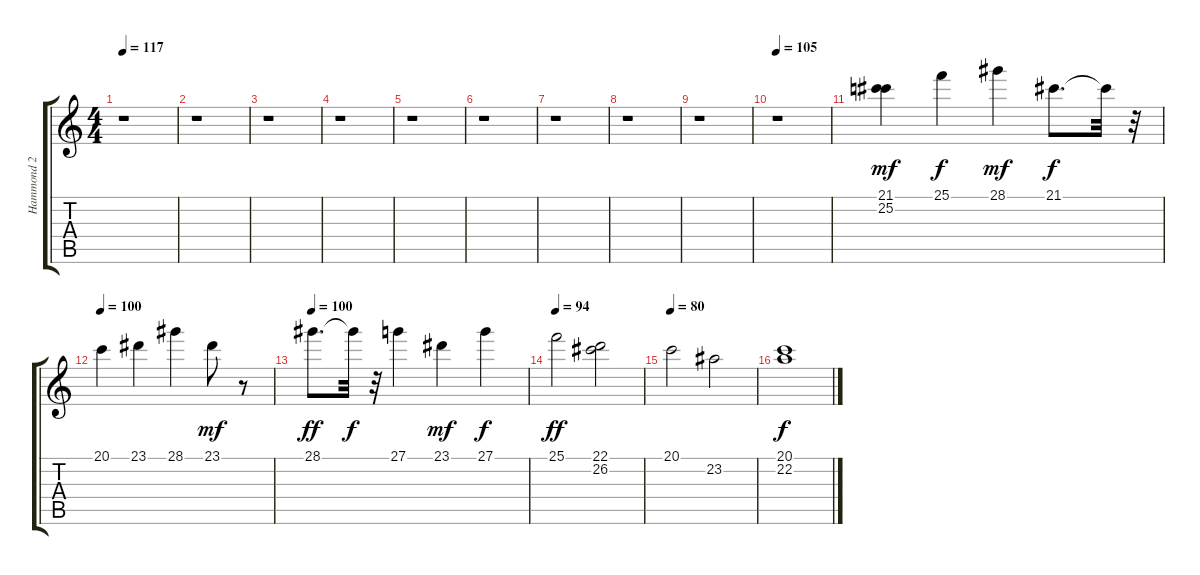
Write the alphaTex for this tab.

\track ("Hammond 2" "Hammond 2") {instrument percussiveorgan}
\staff {score tabs}
\tuning (E4 B3 G3 D3 A2 E2) {hide}
\ts (4 4)
\tempo 117
\clef g2
\ks c
r.1{dy pp} |
r.1 |
r.1 |
r.1 |
r.1 |
r.1 |
r.1 |
r.1 |
r.1 |
\tempo 105
r.1 |
(21.1 25.2).4{dy mf} 25.1.4{dy f} 28.1.4{dy mf} 21.1.8{d dy f} 21.1{t}.32 r.32 |
\tempo 100
20.1.4 23.1.4 28.1.4 23.1.8{dy mf} r.8 |
\tempo 100
28.1.8{d dy ff} 28.1{t}.32{dy f} r.32 27.1.4 23.1.4{dy mf} 27.1.4{dy f} |
\tempo 94
25.1.2{dy ff} (22.1 26.2).2 |
\tempo 80
20.1.2 23.2.2 |
(20.1 22.2).1{dy f}
